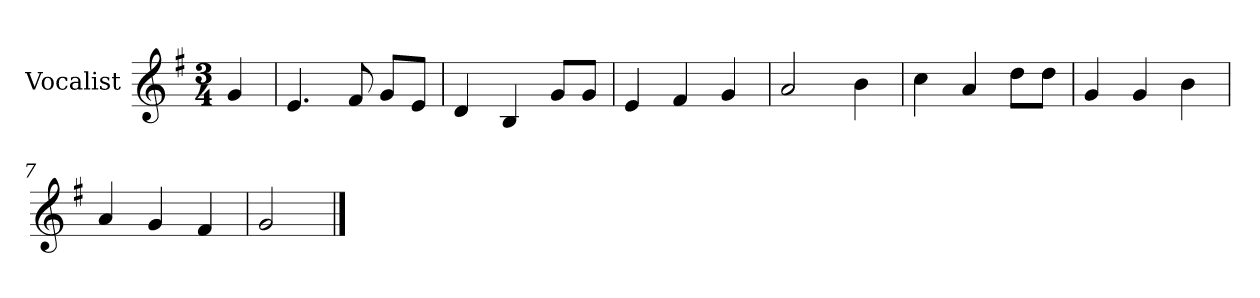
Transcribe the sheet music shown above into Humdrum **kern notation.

**kern
*part1
*staff1
*I"Vocalist
*k[f#]
*G:
*M3/4
=
4g
=1
4.e
8f#
8gL
8eJ
=2
4d
4B
8gL
8gJ
=3
4e
4f#
4g
=4
2a
4b
=5
4cc
4a
8ddL
8ddJ
=6
4g
4g
4b
=7
4a
4g
4f#
=8
2g
==
*-
